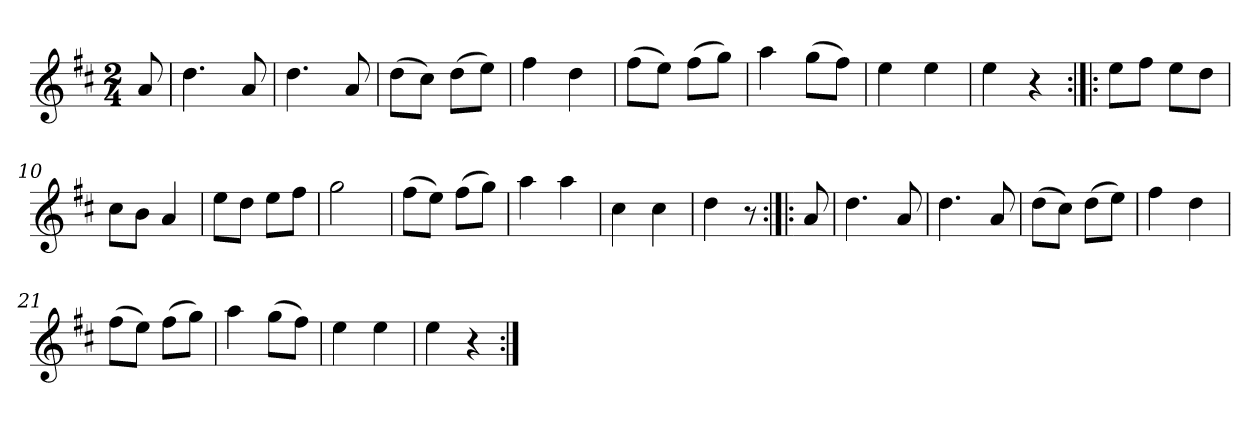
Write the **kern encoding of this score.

**kern
*part1
*staff1
*clefG2
*k[f#c#]
*D:
*M2/4
*MM120
=
8a
=1
4.dd
8a
=2
4.dd
8a
=3
(8dd\L
8cc#\J)
(8dd\L
8ee\J)
=4
4ff#
4dd
=5
(8ff#\L
8ee\J)
(8ff#\L
8gg\J)
=6
4aa
(8gg\L
8ff#\J)
=7
4ee
4ee
=8
4ee
4r
=9:|!|:
8ee\L
8ff#\J
8ee\L
8dd\J
=10
8cc#\L
8b\J
4a
=11
8ee\L
8dd\J
8ee\L
8ff#\J
=12
2gg
=13
(8ff#\L
8ee\J)
(8ff#\L
8gg\J)
=14
4aa
4aa
=15
4cc#
4cc#
=16
4dd
8r
=:|!|:
8a
=17
4.dd
8a
=18
4.dd
8a
=19
(8dd\L
8cc#\J)
(8dd\L
8ee\J)
=20
4ff#
4dd
=21
(8ff#\L
8ee\J)
(8ff#\L
8gg\J)
=22
4aa
(8gg\L
8ff#\J)
=23
4ee
4ee
=24
4ee
4r
=:|!
*-
